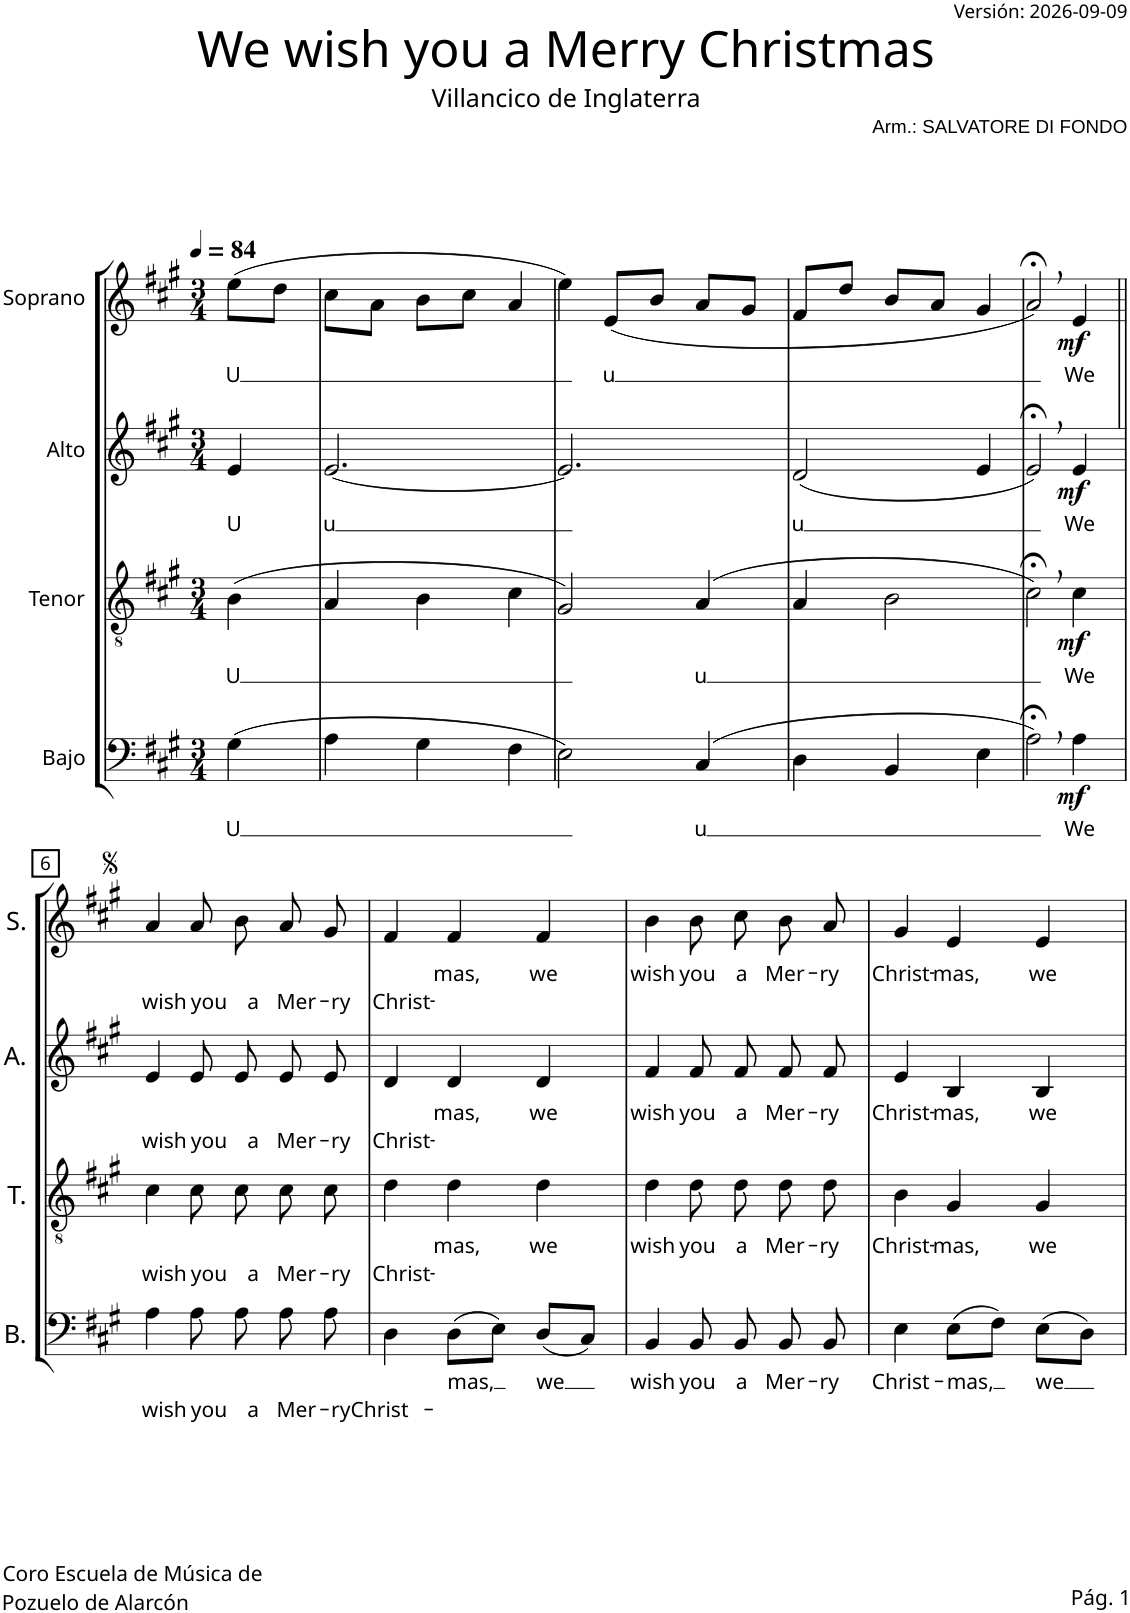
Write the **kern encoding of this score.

**kern	**text	**dynam	**kern	**text	**dynam	**kern	**text	**dynam	**kern	**text	**dynam
*part4	*part4	*part4	*part3	*part3	*part3	*part2	*part2	*part2	*part1	*part1	*part1
*staff4	*staff4	*staff4	*staff3	*staff3	*staff3	*staff2	*staff2	*staff2	*staff1	*staff1	*staff1
*I"Bajo	*	*	*I"Tenor	*	*	*I"Alto	*	*	*I"Soprano	*	*
*I'B.	*	*	*I'T.	*	*	*I'A.	*	*	*I'S.	*	*
*clefF4	*	*	*clefGv2	*	*	*clefG2	*	*	*clefG2	*	*
*k[f#c#g#]	*	*	*k[f#c#g#]	*	*	*k[f#c#g#]	*	*	*k[f#c#g#]	*	*
*M3/4	*	*	*M3/4	*	*	*M3/4	*	*	*M3/4	*	*
*MM84	*	*	*MM84	*	*	*MM84	*	*	*MM84	*	*
=1	=1	=1	=1	=1	=1	=1	=1	=1	=1	=1	=1
!	!LO:LY:b	!	!	!LO:LY:b	!	!	!LO:LY:b	!	!	!LO:LY:b	!
(4G#\	U	.	(4B\	U	.	4e/	U	.	(8ee\L	U	.
.	.	.	.	.	.	.	.	.	8dd\J	.	.
=2	=2	=2	=2	=2	=2	=2	=2	=2	=2	=2	=2
!	!	!	!	!	!	!	!LO:LY:b	!	!	!	!
4A\	.	.	4A/	.	.	[2.e/	u	.	8cc#\L	.	.
.	.	.	.	.	.	.	.	.	8a\J	.	.
4G#\	.	.	4B\	.	.	.	.	.	8b\L	.	.
.	.	.	.	.	.	.	.	.	8cc#\J	.	.
4F#\	.	.	4c#\	.	.	.	.	.	4a/	.	.
=3	=3	=3	=3	=3	=3	=3	=3	=3	=3	=3	=3
2E\)	.	.	2G#/)	.	.	2.e/]	.	.	4ee\)	.	.
!	!	!	!	!	!	!	!	!	!	!LO:LY:b	!
.	.	.	.	.	.	.	.	.	(8e/L	u	.
.	.	.	.	.	.	.	.	.	8b/J	.	.
!	!LO:LY:b	!	!	!LO:LY:b	!	!	!	!	!	!	!
(4C#/	u	.	(4A/	u	.	.	.	.	8a/L	.	.
.	.	.	.	.	.	.	.	.	8g#/J	.	.
=4	=4	=4	=4	=4	=4	=4	=4	=4	=4	=4	=4
!	!	!	!	!	!	!	!LO:LY:b	!	!	!	!
4D\	.	.	4A/	.	.	(2d/	u	.	8f#/L	.	.
.	.	.	.	.	.	.	.	.	8dd/J	.	.
4BB/	.	.	2B\	.	.	.	.	.	8b/L	.	.
.	.	.	.	.	.	.	.	.	8a/J	.	.
4E\	.	.	.	.	.	4e/	.	.	4g#/	.	.
=5	=5	=5	=5	=5	=5	=5	=5	=5	=5	=5	=5
2A;<,\)	.	.	2c#;<,\)	.	.	2e;<,/)	.	.	2a;<,/)	.	.
!	!LO:LY:b	!LO:DY:b	!	!LO:LY:b	!LO:DY:b	!	!LO:LY:b	!LO:DY:b	!	!LO:LY:b	!LO:DY:b
4A\	We	mf	4c#\	We	mf	4e/	We	mf	4e/	We	mf
!!LO:LB:g=z
=6||	=6||	=6||	=6||	=6||	=6||	=6||	=6||	=6||	=6||	=6||	=6||
!	!LO:LY:b	!	!	!LO:LY:b	!	!	!LO:LY:b	!	!	!LO:LY:b	!
4A\	wish	.	4c#\	wish	.	4e/	wish	.	4a/	wish	.
!	!LO:LY:b	!	!	!LO:LY:b	!	!	!LO:LY:b	!	!	!LO:LY:b	!
8A\	you	.	8c#\L	you	.	8e/L	you	.	8a/	you	.
!	!LO:LY:b	!	!	!LO:LY:b	!	!	!LO:LY:b	!	!	!LO:LY:b	!
8A\	a	.	8c#\J	a	.	8e/J	a	.	8b\	a	.
!	!LO:LY:b	!	!	!LO:LY:b	!	!	!LO:LY:b	!	!	!LO:LY:b	!
8A\	Mer-	.	8c#\L	Mer-	.	8e/L	Mer-	.	8a/	Mer-	.
!	!LO:LY:b	!	!	!LO:LY:b	!	!	!LO:LY:b	!	!	!LO:LY:b	!
8A\	-ry	.	8c#\J	-ry	.	8e/J	-ry	.	8g#/	-ry	.
=7	=7	=7	=7	=7	=7	=7	=7	=7	=7	=7	=7
!	!LO:LY:b	!	!	!LO:LY:b	!	!	!LO:LY:b	!	!	!LO:LY:b	!
4D\	Christ-	.	4d\	Christ-	.	4d/	Christ-	.	4f#/	Christ-	.
!	!LO:LY:b	!	!	!LO:LY:b	!	!	!LO:LY:b	!	!	!LO:LY:b	!
(8D\L	-mas,	.	4d\	-mas,	.	4d/	-mas,	.	4f#/	-mas,	.
8E\J)	.	.	.	.	.	.	.	.	.	.	.
!	!LO:LY:b	!	!	!LO:LY:b	!	!	!LO:LY:b	!	!	!LO:LY:b	!
(8D/L	we	.	4d\	we	.	4d/	we	.	4f#/	we	.
8C#/J)	.	.	.	.	.	.	.	.	.	.	.
=8	=8	=8	=8	=8	=8	=8	=8	=8	=8	=8	=8
!	!LO:LY:b	!	!	!LO:LY:b	!	!	!LO:LY:b	!	!	!LO:LY:b	!
4BB/	wish	.	4d\	wish	.	4f#/	wish	.	4b\	wish	.
!	!LO:LY:b	!	!	!LO:LY:b	!	!	!LO:LY:b	!	!	!LO:LY:b	!
8BB/	you	.	8d\L	you	.	8f#/L	you	.	8b\	you	.
!	!LO:LY:b	!	!	!LO:LY:b	!	!	!LO:LY:b	!	!	!LO:LY:b	!
8BB/	a	.	8d\J	a	.	8f#/J	a	.	8cc#\	a	.
!	!LO:LY:b	!	!	!LO:LY:b	!	!	!LO:LY:b	!	!	!LO:LY:b	!
8BB/	Mer-	.	8d\L	Mer-	.	8f#/L	Mer-	.	8b\	Mer-	.
!	!LO:LY:b	!	!	!LO:LY:b	!	!	!LO:LY:b	!	!	!LO:LY:b	!
8BB/	-ry	.	8d\J	-ry	.	8f#/J	-ry	.	8a/	-ry	.
=9	=9	=9	=9	=9	=9	=9	=9	=9	=9	=9	=9
!	!LO:LY:b	!	!	!LO:LY:b	!	!	!LO:LY:b	!	!	!LO:LY:b	!
4E\	Christ-	.	4B\	Christ-	.	4e/	Christ-	.	4g#/	Christ-	.
!	!LO:LY:b	!	!	!LO:LY:b	!	!	!LO:LY:b	!	!	!LO:LY:b	!
(8E\L	-mas,	.	4G#/	-mas,	.	4B/	-mas,	.	4e/	-mas,	.
8F#\J)	.	.	.	.	.	.	.	.	.	.	.
!	!LO:LY:b	!	!	!LO:LY:b	!	!	!LO:LY:b	!	!	!LO:LY:b	!
(8E\L	we	.	4G#/	we	.	4B/	we	.	4e/	we	.
8D\J)	.	.	.	.	.	.	.	.	.	.	.
=	=	=	=	=	=	=	=	=	=	=	=
*-	*-	*-	*-	*-	*-	*-	*-	*-	*-	*-	*-
